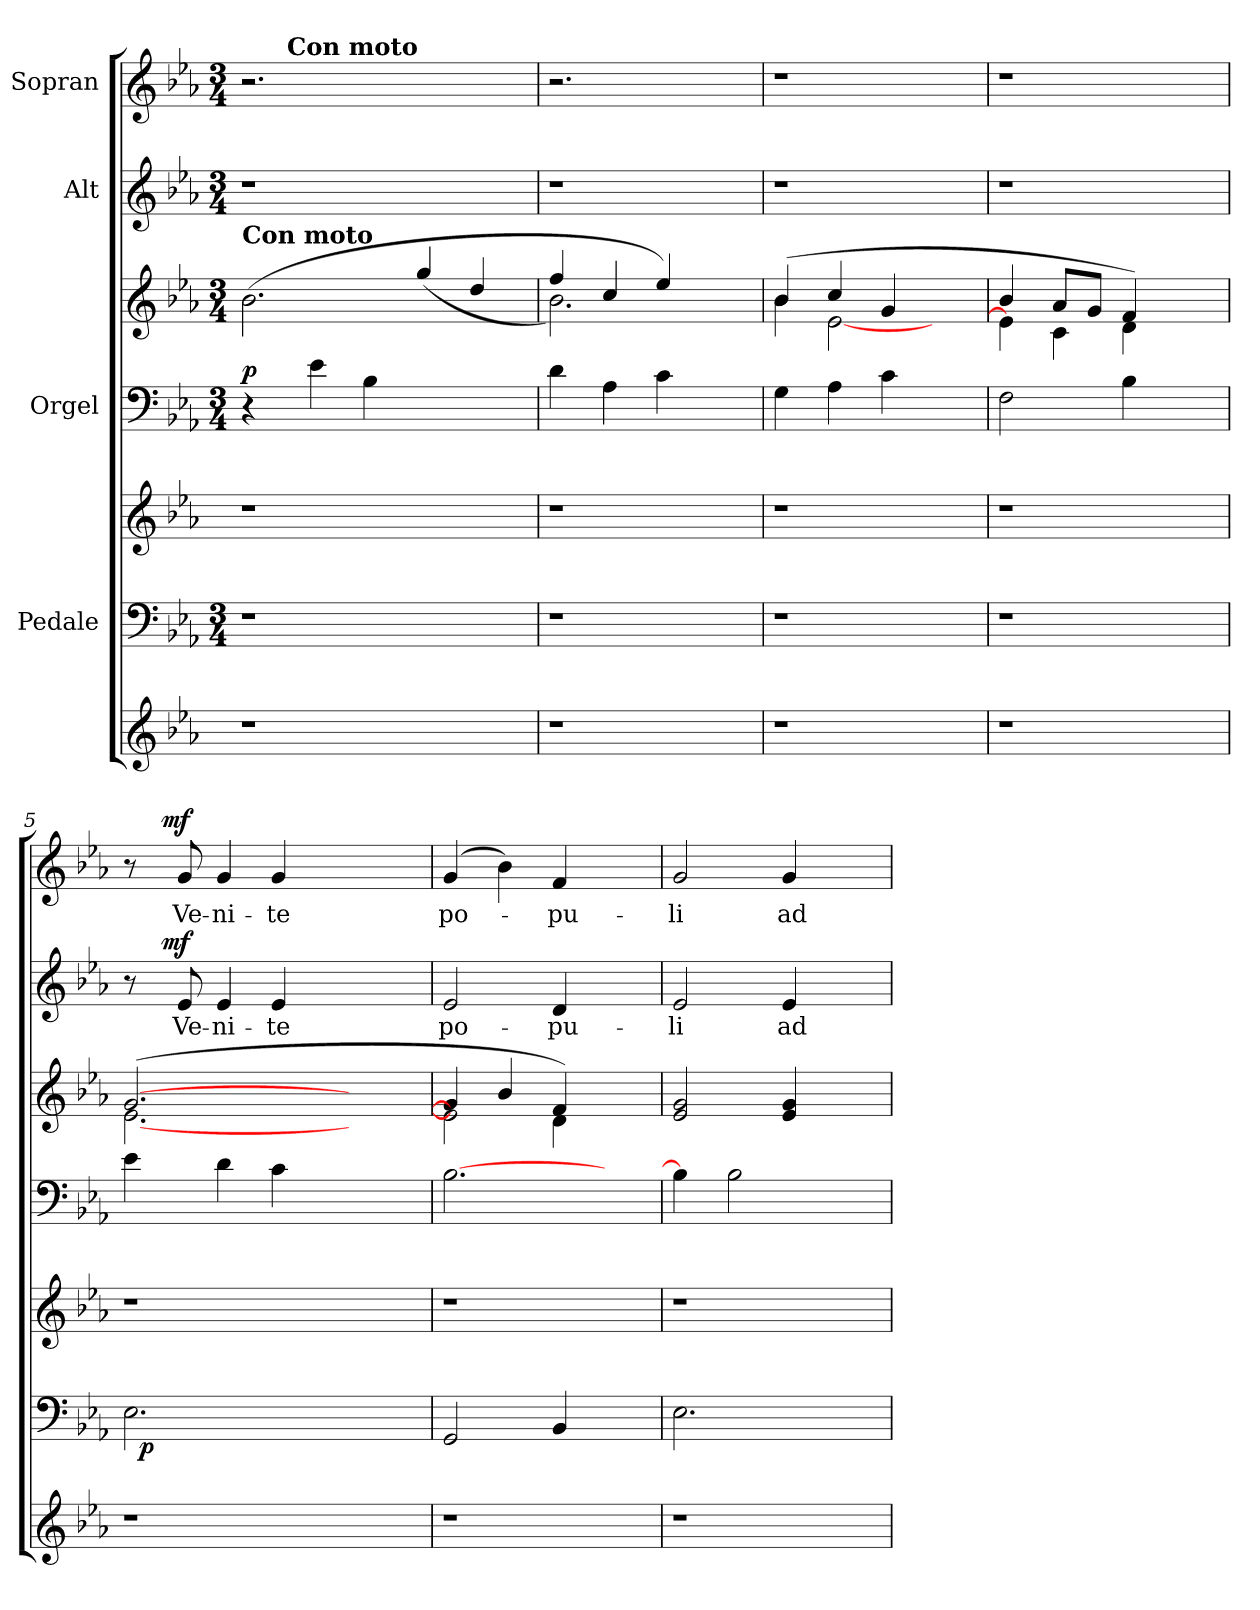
**kern	**kern	**dynam	**kern	**kern	**kern	**dynam	**kern	**text	**dynam	**kern	**text	**dynam
*part6	*part5	*part5	*part4	*part3	*part3	*part3	*part2	*part2	*part2	*part1	*part1	*part1
*staff7	*staff6	*staff6	*staff5	*staff4	*staff3	*staff3/4	*staff2	*staff2	*staff2	*staff1	*staff1	*staff1
*	*I"Pedale	*	*	*I"Orgel	*	*	*I"Alt	*	*	*I"Sopran	*	*
*clefG2	*clefF4	*	*clefG2	*clefF4	*clefG2	*	*clefG2	*	*	*clefG2	*	*
*k[b-e-a-]	*k[b-e-a-]	*	*k[b-e-a-]	*k[b-e-a-]	*k[b-e-a-]	*	*k[b-e-a-]	*	*	*k[b-e-a-]	*	*
*E-:	*E-:	*	*E-:	*E-:	*E-:	*	*E-:	*	*	*E-:	*	*
*	*M3/4	*	*	*M3/4	*M3/4	*	*M3/4	*	*	*M3/4	*	*
*MM84	*MM84	*	*MM84	*MM84	*MM84	*	*MM84	*	*	*MM84	*	*
=1	=1	=1	=1	=1	=1	=1	=1	=1	=1	=1	=1	=1
!	!	!	!	!	!LO:TX:a:B:t=Con moto	!	!	!	!	!	!	!
!	!LO:N:vis=1	!	!	!	!	!LO:DY:a=2	!LO:N:vis=1	!	!	!LO:N:vis=1	!	!
*	*	*	*	*	*	*	*	*	*	*^	*	*
1r	2.r	.	1r	4r	(<2.b-\	p	2.r	.	.	2.r	8.ryy	.	.
*	*	*	*	*	*	*	*	*	*	*MM84	*	*	*
!	!	!	!	!	!	!	!	!	!	!	!LO:TX:a:B:t=Con moto	!	!
.	.	.	.	.	.	.	.	.	.	.	1ryy	.	.
.	.	.	.	4e-\	.	.	.	.	.	.	.	.	.
.	.	.	.	4B-\	.	.	.	.	.	.	.	.	.
.	2ryy	.	.	2ryy	(4gg/	.	2ryy	.	.	2ryy	.	.	.
4ryy	.	.	4ryy	.	4dd/	.	.	.	.	.	.	.	.
.	.	.	.	.	.	.	.	.	.	.	16ryy	.	.
=2	=2	=2	=2	=2	=2	=2	=2	=2	=2	=2	=2	=2	=2
!	!LO:N:vis=1	!	!	!	!	!	!LO:N:vis=1	!	!	!LO:N:vis=1	!	!	!
*	*	*	*	*	*^	*	*	*	*	*v	*v	*	*
1r	2.r	.	1r	4d\	4ff/	2.b-\)	.	2.r	.	.	2.r	.	.
.	.	.	.	4A-\	4cc/	.	.	.	.	.	.	.	.
.	.	.	.	4c\	4ee-/)	.	.	.	.	.	.	.	.
.	4ryy	.	.	4ryy	4ryy	4ryy	.	4ryy	.	.	4ryy	.	.
=3	=3	=3	=3	=3	=3	=3	=3	=3	=3	=3	=3	=3	=3
!	!LO:N:vis=1	!	!	!	!	!	!	!LO:N:vis=1	!	!	!LO:N:vis=1	!	!
1r	2.r	.	1r	4G\	(4b-/	4b-\	.	2.r	.	.	2.r	.	.
.	.	.	.	4A-\	4cc/	[<2e-\	.	.	.	.	.	.	.
.	.	.	.	4c\	4g/	.	.	.	.	.	.	.	.
.	4ryy	.	.	4ryy	4ryy	4ryy	.	4ryy	.	.	4ryy	.	.
=4	=4	=4	=4	=4	=4	=4	=4	=4	=4	=4	=4	=4	=4
!	!LO:N:vis=1	!	!	!	!	!	!	!LO:N:vis=1	!	!	!LO:N:vis=1	!	!
1r	2.r	.	1r	2F\	4b-/	4e-\]	.	2.r	.	.	2.r	.	.
.	.	.	.	.	8a-/L	4c\	.	.	.	.	.	.	.
.	.	.	.	.	8g/J	.	.	.	.	.	.	.	.
.	.	.	.	4B-\	4f/)	4d\	.	.	.	.	.	.	.
.	4ryy	.	.	4ryy	4ryy	4ryy	.	4ryy	.	.	4ryy	.	.
=5	=5	=5	=5	=5	=5	=5	=5	=5	=5	=5	=5	=5	=5
*	*^	*	*	*	*	*	*	*^	*	*	*^	*	*
1r	2.E-\	32ryy	.	1r	4e-\	([>2.g/	[<2.e-\	.	8r	16.ryy	.	.	8r	16.ryy	.	.
!	!	!	!LO:DY:b	!	!	!	!	!	!	!	!	!	!	!	!	!
.	.	2ryy	p	.	.	.	.	.	.	.	.	.	.	.	.	.
!	!	!	!	!	!	!	!	!	!	!	!	!LO:DY:a	!	!	!	!LO:DY:a
.	.	.	.	.	.	.	.	.	.	2ryy	.	mf	.	2ryy	.	mf
!	!	!	!	!	!	!	!	!	!	!	!LO:LY:b	!	!	!	!LO:LY:b	!
.	.	.	.	.	.	.	.	.	8e-/	.	Ve-	.	8g/	.	Ve-	.
!	!	!	!	!	!	!	!	!	!	!	!LO:LY:b	!	!	!	!LO:LY:b	!
.	.	.	.	.	4d\	.	.	.	4e-/	.	-ni-	.	4g/	.	-ni-	.
!	!	!	!	!	!	!	!	!	!	!	!LO:LY:b	!	!	!	!LO:LY:b	!
.	.	.	.	.	4c\	.	.	.	4e-/	.	-te	.	4g/	.	-te	.
.	.	4...ryy	.	.	.	.	.	.	.	.	.	.	.	.	.	.
.	.	.	.	.	.	.	.	.	.	4ryy	.	.	.	4ryy	.	.
.	4ryy	.	.	.	4ryy	4ryy	4ryy	.	4ryy	.	.	.	4ryy	.	.	.
.	.	.	.	.	.	.	.	.	.	8ryy	.	.	.	8ryy	.	.
.	.	.	.	.	.	.	.	.	.	32ryy	.	.	.	32ryy	.	.
=6	=6	=6	=6	=6	=6	=6	=6	=6	=6	=6	=6	=6	=6	=6	=6	=6
!	!	!	!	!	!	!	!	!	!	!	!LO:LY:b	!	!	!	!LO:LY:b	!
*	*	*	*	*	*	*	*	*	*v	*v	*	*	*	*	*	*
*	*v	*v	*	*	*	*	*	*	*	*	*	*v	*v	*	*
1r	2GG/	.	1r	[>2.B-\	4g/]	2e-\]	.	2e-/	po-	.	(4g/	po-	.
.	.	.	.	.	4b-/	.	.	.	.	.	4b-\)	.	.
!	!	!	!	!	!	!	!	!	!LO:LY:b	!	!	!LO:LY:b	!
.	4BB-/	.	.	.	4f/)	4d\	.	4d/	-pu-	.	4f/	-pu-	.
.	4ryy	.	.	4ryy	4ryy	4ryy	.	4ryy	.	.	4ryy	.	.
=7	=7	=7	=7	=7	=7	=7	=7	=7	=7	=7	=7	=7	=7
!	!	!	!	!	!	!	!	!	!LO:LY:b	!	!	!LO:LY:b	!
*	*	*	*	*	*v	*v	*	*	*	*	*	*	*
1r	2.E-\	.	1r	4B-\]	2e-/ 2g/	.	2e-/	-li	.	2g/	-li	.
.	.	.	.	2B-\	.	.	.	.	.	.	.	.
!	!	!	!	!	!	!	!	!LO:LY:b	!	!	!LO:LY:b	!
.	.	.	.	.	4e-/ 4g/	.	4e-/	ad	.	4g/	ad	.
.	4ryy	.	.	4ryy	4ryy	.	4ryy	.	.	4ryy	.	.
=	=	=	=	=	=	=	=	=	=	=	=	=
*-	*-	*-	*-	*-	*-	*-	*-	*-	*-	*-	*-	*-
